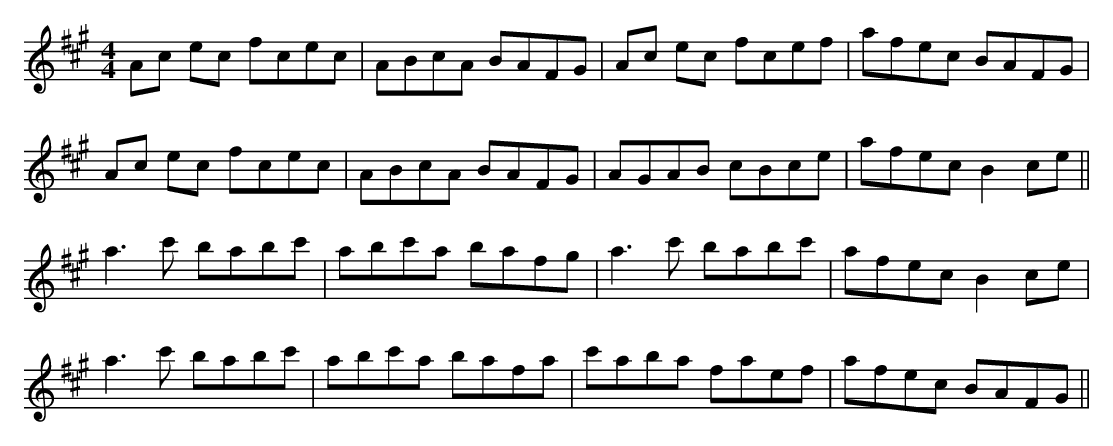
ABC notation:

X:1
M:4/4
K:A
Ac ec fcec|ABcA BAFG|Ac ec fcef|afec BAFG|
Ac ec fcec|ABcA BAFG|AGAB cBce|afec B2 ce||
a3c' babc'|abc'a bafg|a3c' babc'|afec B2 ce|
a3c' babc'|abc'a bafa|c'aba faef|afec BAFG||
